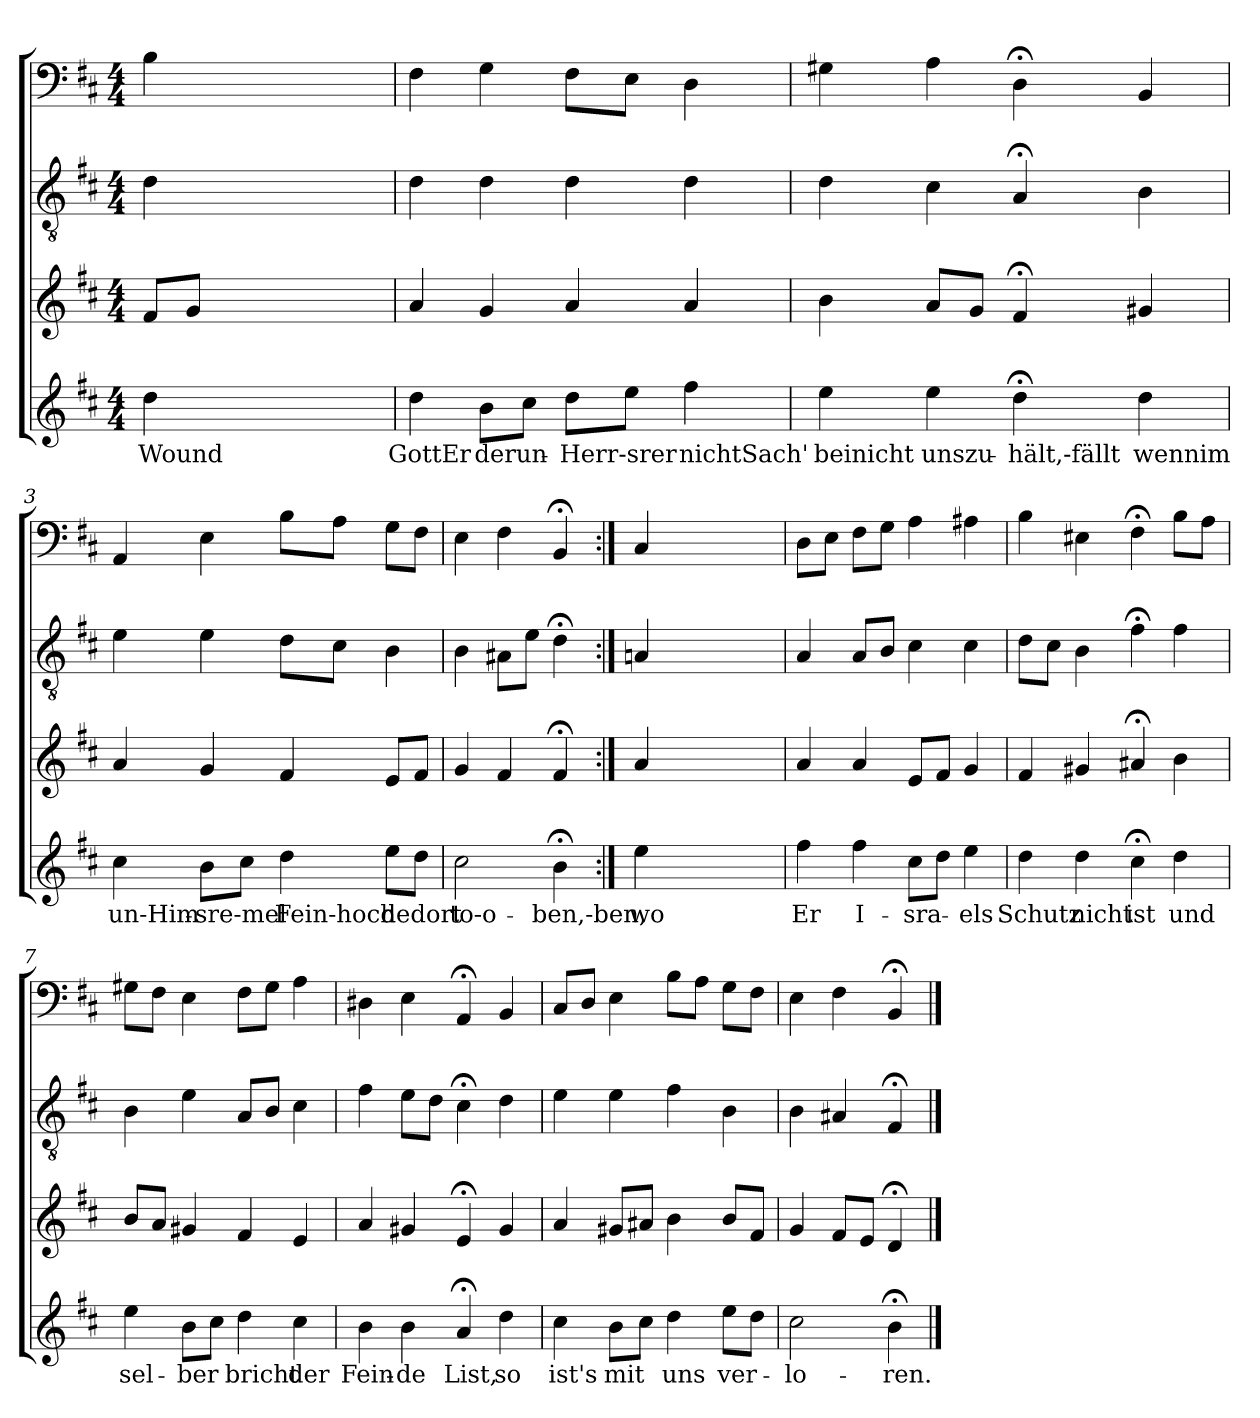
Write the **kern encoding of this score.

**kern	**text	**kern	**kern	**kern
*part4	*part4	*part3	*part2	*part1
*staff4	*staff4	*staff3	*staff2	*staff1
*clefG2	*	*clefG2	*clefGv2	*clefF4
*k[f#c#]	*	*k[f#c#]	*k[f#c#]	*k[f#c#]
*b:	*	*b:	*b:	*b:
*M4/4	*	*M4/4	*M4/4	*M4/4
=	=	=	=	=
4dd\	Wound	8f#/L	4d\	4B\
.	.	8g/J	.	.
2ryy	.	2ryy	2ryy	2ryy
4ryy	.	4ryy	4ryy	4ryy
=1	=1	=1	=1	=1
4dd\	GottEr	4a/	4d\	4F#\
8b\L	derun-	4g/	4d\	4G\
8cc#\J	.	.	.	.
8dd\L	Herr-srer	4a/	4d\	8F#\L
8ee\J	.	.	.	8E\J
4ff#\	nichtSach'	4a/	4d\	4D\
=2	=2	=2	=2	=2
4ee\	beinicht	4b\	4d\	4G#X\
4ee\	unszu-	8a/L	4c#\	4A\
.	.	8g/J	.	.
4dd;<\	hält,-fällt	4f#;</	4A;</	4D;<\
4dd\	wennim	4g#X/	4B\	4BB/
=3	=3	=3	=3	=3
4cc#\	un-Him-	4a/	4e\	4AA/
8b\L	-sre-mel	4g/	4e\	4E\
8cc#\J	.	.	.	.
4dd\	Fein-hoch	4f#/	8d\L	8B\L
.	.	.	8c#\J	8A\J
8ee\L	-dedort	8e/L	4B\	8G\L
8dd\J	.	8f#/J	.	8F#\J
=4	=4	=4	=4	=4
2cc#\	to-o-	4g/	4B\	4E\
.	.	4f#/	8A#X\L	4F#\
.	.	.	8e\J	.
4b;<\	-ben,-ben,	4f#;</	4d;<\	4BB;</
=:|!	=:|!	=:|!	=:|!	=:|!
4ee\	wo	4a/	4An/	4C#/
2ryy	.	2ryy	2ryy	2ryy
4ryy	.	4ryy	4ryy	4ryy
=5	=5	=5	=5	=5
4ff#\	Er	4a/	4A/	8D\L
.	.	.	.	8E\J
4ff#\	I-	4a/	8A/L	8F#\L
.	.	.	8B/J	8G\J
8cc#\L	-sra-	8e/L	4c#\	4A\
8dd\J	.	8f#/J	.	.
4ee\	-els	4g/	4c#\	4A#X\
=6	=6	=6	=6	=6
4dd\	Schutz	4f#/	8d\L	4B\
.	.	.	8c#\J	.
4dd\	nicht	4g#X/	4B\	4E#X\
4cc#;<\	ist	4a#X;</	4f#;<\	4F#;<\
4dd\	und	4b\	4f#\	8B\L
.	.	.	.	8A\J
=7	=7	=7	=7	=7
4ee\	sel-	8b/L	4B\	8G#X\L
.	.	8a/J	.	8F#\J
8b\L	-ber	4g#X/	4e\	4E\
8cc#\J	.	.	.	.
4dd\	bricht	4f#/	8A/L	8F#\L
.	.	.	8B/J	8G#\J
4cc#\	der	4e/	4c#\	4A\
=8	=8	=8	=8	=8
4b\	Fein-	4a/	4f#\	4D#X\
4b\	-de	4g#X/	8e\L	4E\
.	.	.	8d\J	.
4a;</	List,	4e;</	4c#;<\	4AA;</
4dd\	so	4g#/	4d\	4BB/
=9	=9	=9	=9	=9
4cc#\	ist's	4a/	4e\	8C#/L
.	.	.	.	8D/J
8b\L	mit	8g#X/L	4e\	4E\
8cc#\J	.	8a#X/J	.	.
4dd\	uns	4b\	4f#\	8B\L
.	.	.	.	8A\J
8ee\L	ver-	8b/L	4B\	8G\L
8dd\J	.	8f#/J	.	8F#\J
=10	=10	=10	=10	=10
2cc#\	-lo-	4g/	4B\	4E\
.	.	8f#/L	4A#X/	4F#\
.	.	8e/J	.	.
4b;<\	-ren.	4d;</	4F#;</	4BB;</
==	==	==	==	==
*-	*-	*-	*-	*-
